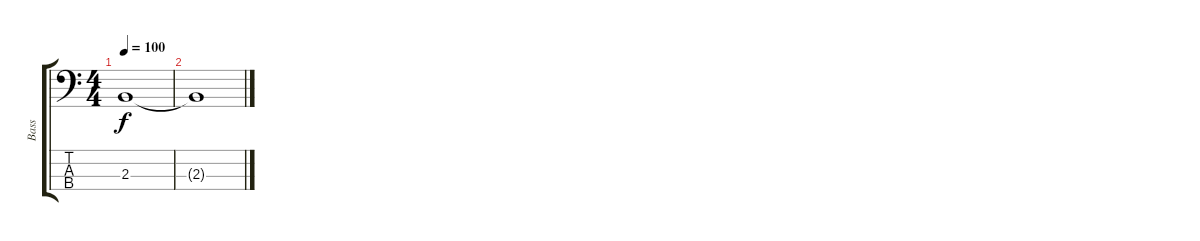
\track ("Bass" "Bass") {instrument electricbasspick}
\staff {score tabs}
\tuning (G2 D2 A1 E1) {hide}
\ts (4 4)
\tempo 100
\clef f4
\ks c
2.3{t}.1{dy f} |
2.3{t}.1
